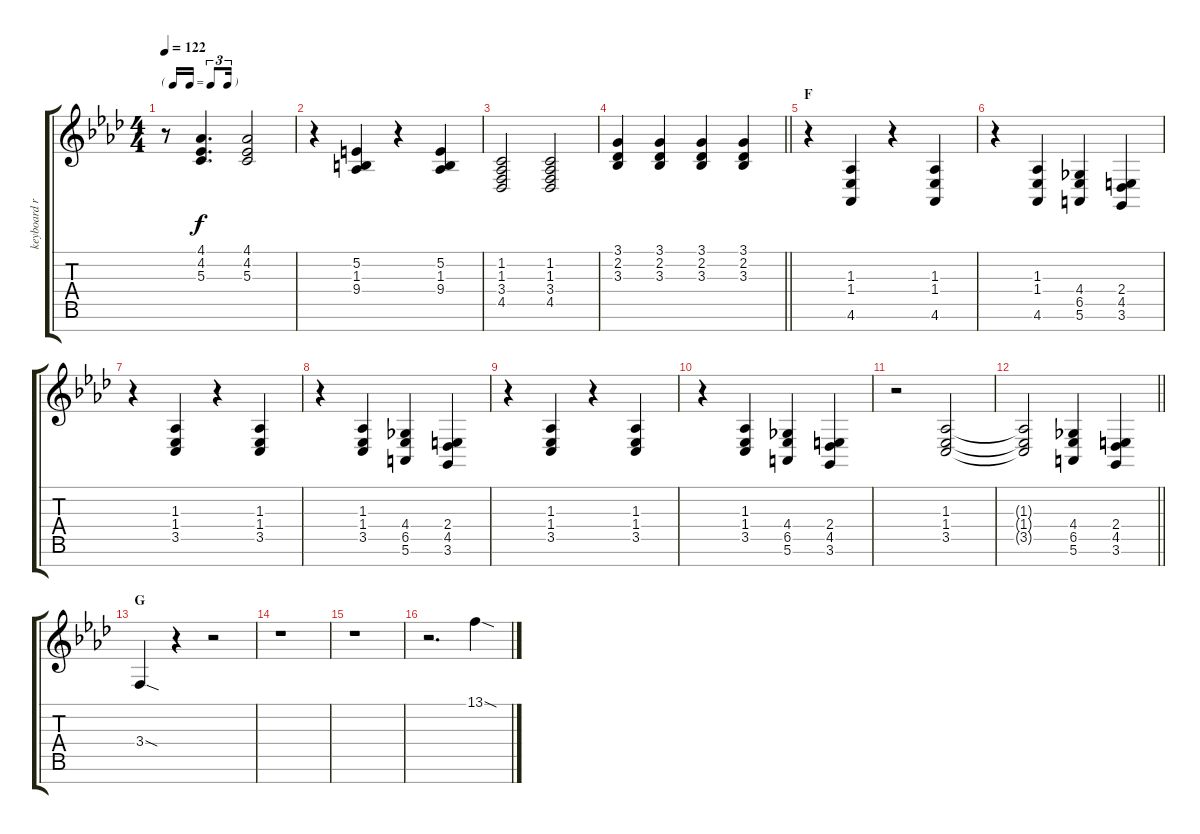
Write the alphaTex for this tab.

\track ("keyboard right hand" "keyboard r") {instrument brightacousticpiano}
\staff {score tabs}
\tuning (E4 B3 G3 D3 A2 E2 B1) {hide}
\ts (4 4)
\tf triplet16th
\tempo 122
\clef g2
\ks ab
r.8{dy f} (4.1 4.2 5.3).4{d} (4.1 4.2 5.3).2 |
r.4 (5.2 1.3 9.4).4 r.4 (5.2 1.3 9.4).4 |
(1.2 1.3 3.4 4.5).2 (1.2 1.3 3.4 4.5).2 |
\barLineRight lightlight
(3.1 2.2 3.3).4 (3.1 2.2 3.3).4 (3.1 2.2 3.3).4 (3.1 2.2 3.3).4 |
\section ("" "F")
r.4 (1.3 1.4 4.6).4 r.4 (1.3 1.4 4.6).4 |
r.4 (1.3 1.4 4.6).4 (4.4 6.5 5.6).4 (2.4 4.5 3.6).4 |
r.4 (1.3 1.4 3.5).4 r.4 (1.3 1.4 3.5).4 |
r.4 (1.3 1.4 3.5).4 (4.4 6.5 5.6).4 (2.4 4.5 3.6).4 |
r.4 (1.3 1.4 3.5).4 r.4 (1.3 1.4 3.5).4 |
r.4 (1.3 1.4 3.5).4 (4.4 6.5 5.6).4 (2.4 4.5 3.6).4 |
r.2 (1.3 1.4 3.5).2 |
\barLineRight lightlight
(1.3{t} 1.4{t} 3.5{t}).2 (4.4 6.5 5.6).4 (2.4 4.5 3.6).4 |
\section ("" "G")
3.4{sod}.4 r.4 r.2 |
r.1 |
r.1 |
r.2{d} 13.1{sod}.4
